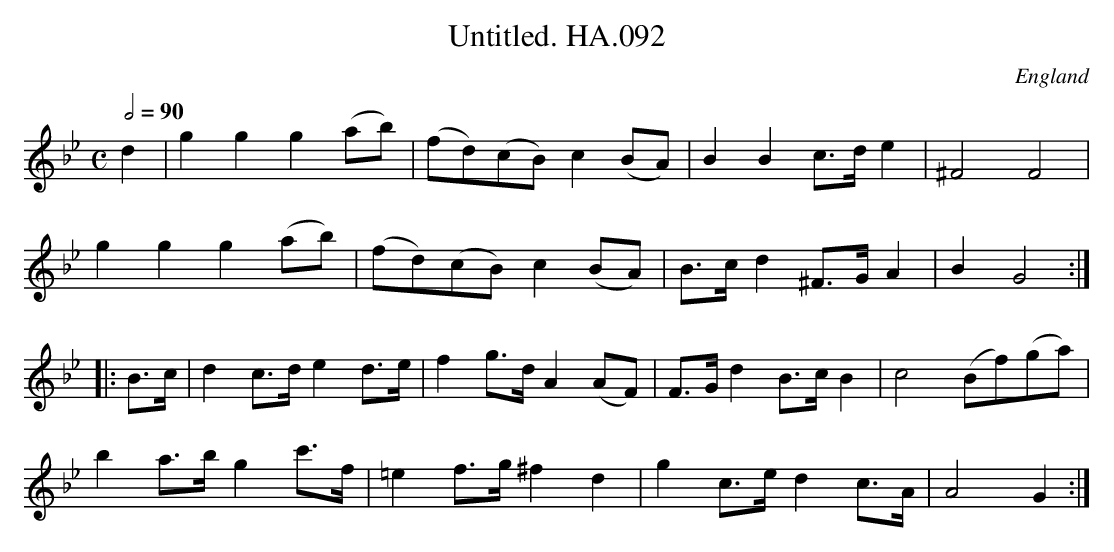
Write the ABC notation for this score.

X:1
T:Untitled. HA.092
M:C
L:1/8
Q:1/2=90
O:England
notC:in Hand C
K:Bb major
d2|g2g2g2(ab)|(fd)(cB) c2(BA)|B2B2c>de2|^F4F4|!
g2g2g2(ab)|(fd)(cB) c2(BA)|B>cd2 ^F>GA2|B2G4:|!
|:B>c|d2c>de2d>e|f2g>dA2(AF)|F>Gd2B>cB2|c4(Bf)(ga)|!
b2a>b g2c'>f|=e2f>g^f2d2|g2c>ed2c>A|A4G2:|
